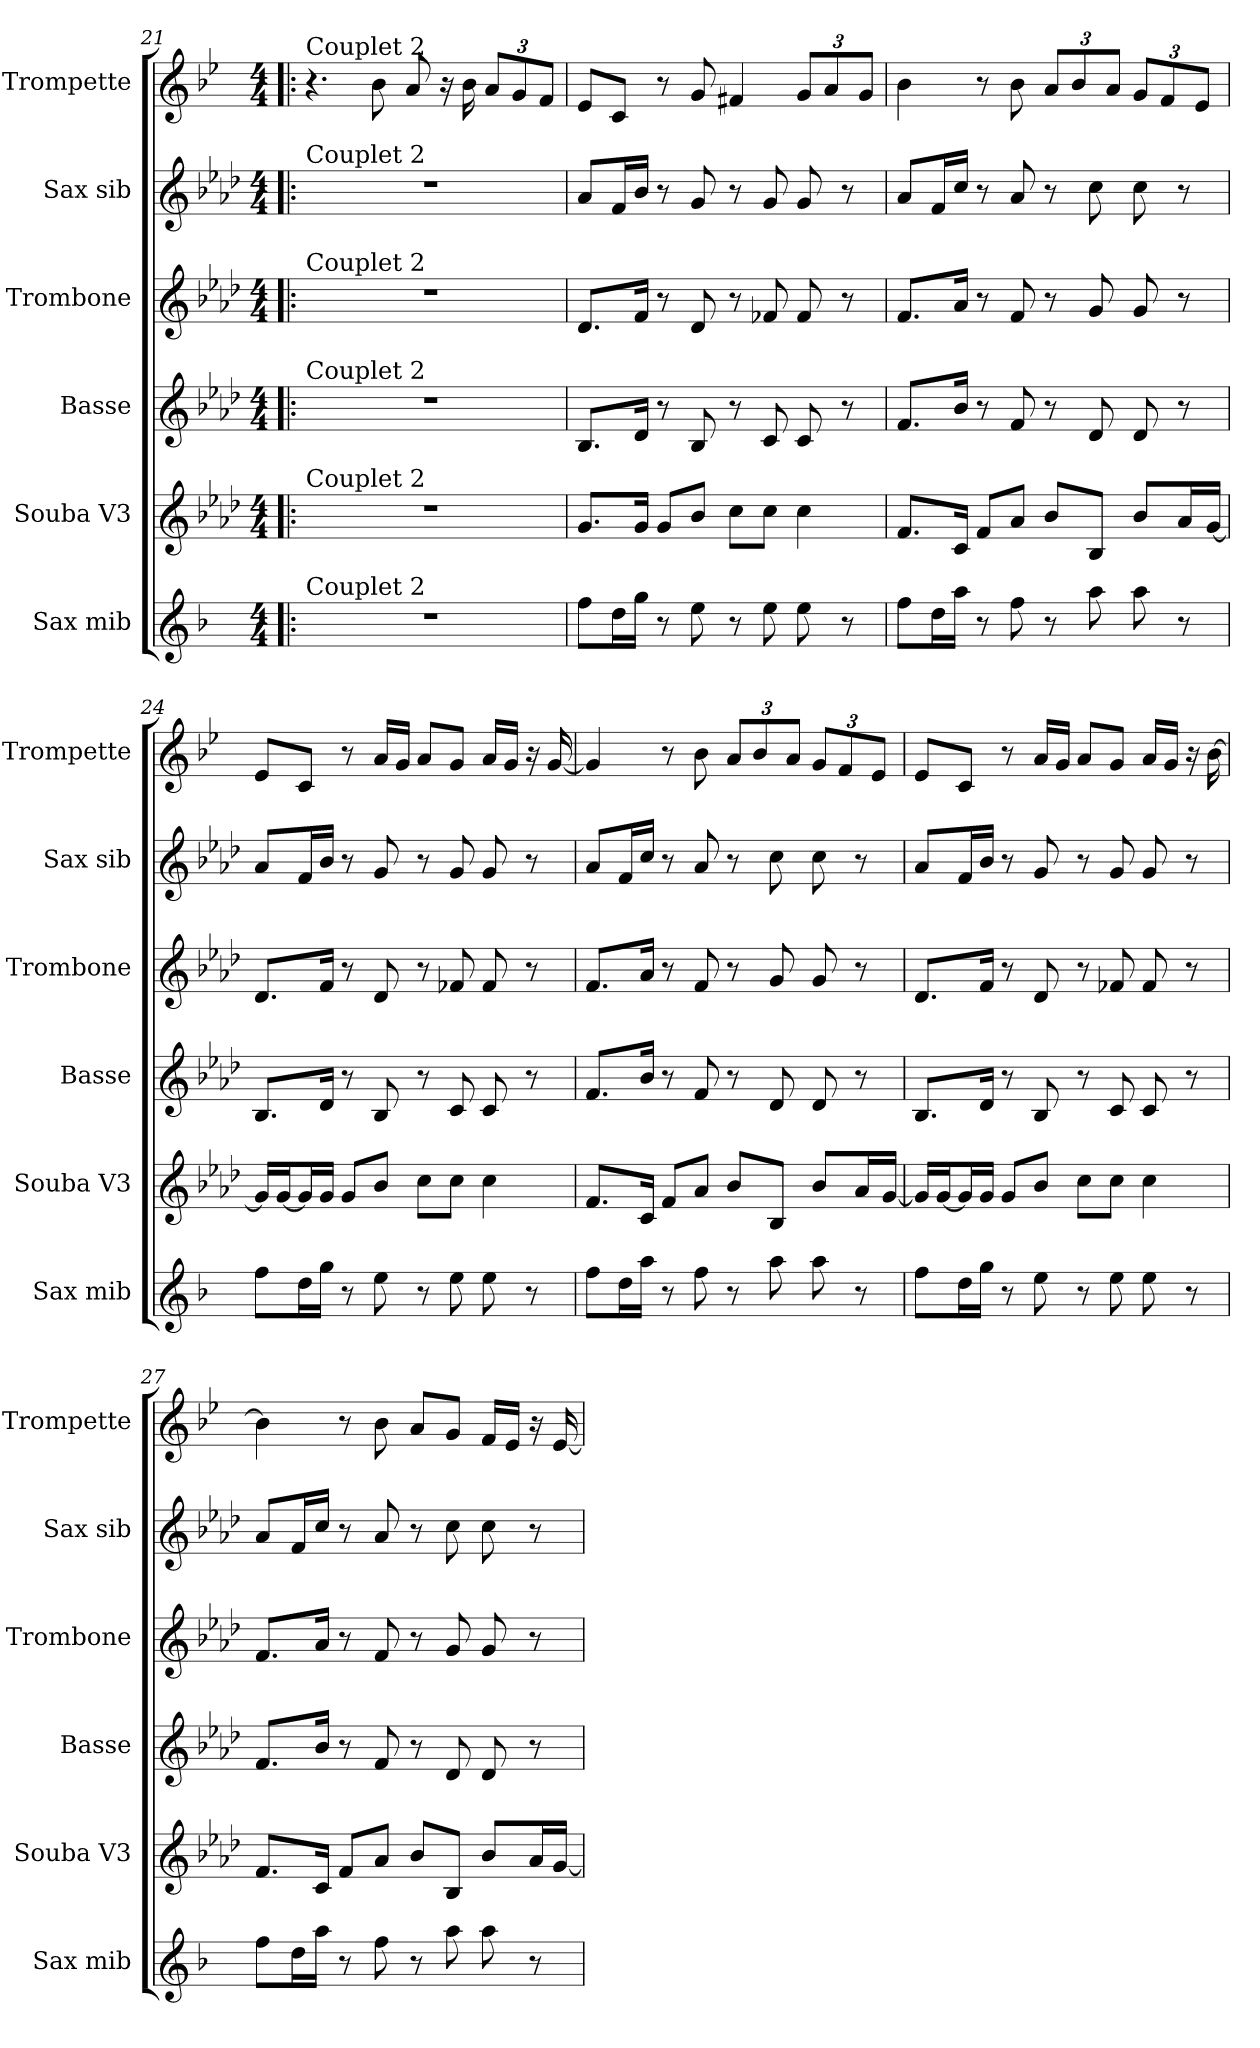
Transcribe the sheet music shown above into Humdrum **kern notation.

**kern	**kern	**kern	**kern	**kern	**kern
*part6	*part5	*part4	*part3	*part2	*part1
*staff6	*staff5	*staff4	*staff3	*staff2	*staff1
*I"Sax mib	*I"Souba V3	*I"Basse	*I"Trombone	*I"Sax sib	*I"Trompette
*I'Sax mib	*I'Souba V3	*I'Basse	*I'Trombone	*I'Sax sib	*I'Trompette
*clefG2	*clefG2	*clefG2	*clefG2	*clefG2	*clefG2
*ITrd5c9	*ITrd15c26	*ITrd8c14	*ITrd8c14	*ITrd8c14	*ITrd1c2
*k[b-e-a-d-]	*k[b-e-a-d-]	*k[b-e-a-d-]	*k[b-e-a-d-]	*k[b-e-a-d-]	*k[b-e-a-d-]
*M4/4	*M4/4	*M4/4	*M4/4	*M4/4	*M4/4
=21!|:	=21!|:	=21!|:	=21!|:	=21!|:	=21!|:
!	!	!	!	!	!LO:TX:t=Couplet 2
!	!	!	!	!LO:TX:t=Couplet 2	!
!	!	!	!LO:TX:t=Couplet 2	!	!
!	!	!LO:TX:t=Couplet 2	!	!	!
!	!LO:TX:t=Couplet 2	!	!	!	!
!LO:TX:t=Couplet 2	!	!	!	!	!
1r	1r	1r	1r	1r	4.r
.	.	.	.	.	8a-
.	.	.	.	.	8g
.	.	.	.	.	16r
.	.	.	.	.	16a-
.	.	.	.	.	12gL
.	.	.	.	.	12f
.	.	.	.	.	12e-J
=22	=22	=22	=22	=22	=22
8a-L	8.GGL	8.BB-L	8.D-L	8A-L	8d-L
16fL	.	.	.	16FL	8B-J
16b-JJ	16GGJk	16D-Jk	16FJk	16B-JJ	.
8r	8GGL	8r	8r	8r	8r
8g	8BB-J	8BB-	8D-	8G	8f
8r	8CL	8r	8r	8r	4en
8g	8CJ	8C	8F-X	8G	.
8g	4C	8C	8F-	8G	12fL
.	.	.	.	.	12g
8r	.	8r	8r	8r	.
.	.	.	.	.	12fJ
=23	=23	=23	=23	=23	=23
8a-L	8.FFL	8.FL	8.FL	8A-L	4a-
16fL	.	.	.	16FL	.
16ccJJ	16CCJk	16B-Jk	16A-Jk	16cJJ	.
8r	8FFL	8r	8r	8r	8r
8a-	8AA-J	8F	8F	8A-	8a-
8r	8BB-L	8r	8r	8r	12gL
.	.	.	.	.	12a-
8cc	8BBB-J	8D-	8G	8c	.
.	.	.	.	.	12gJ
8cc	8BB-L	8D-	8G	8c	12fL
.	.	.	.	.	12e-
8r	16AA-L	8r	8r	8r	.
.	.	.	.	.	12d-J
.	[16GGJJ	.	.	.	.
=24	=24	=24	=24	=24	=24
8a-L	16GGLL]	8.BB-L	8.D-L	8A-L	8d-L
.	[16GGJ	.	.	.	.
16fL	16GGL]	.	.	16FL	8B-J
16b-JJ	16GGJJ	16D-Jk	16FJk	16B-JJ	.
8r	8GGL	8r	8r	8r	8r
8g	8BB-J	8BB-	8D-	8G	16gLL
.	.	.	.	.	16fJJ
8r	8CL	8r	8r	8r	8gL
8g	8CJ	8C	8F-X	8G	8fJ
8g	4C	8C	8F-	8G	16gLL
.	.	.	.	.	16fJJ
8r	.	8r	8r	8r	16r
.	.	.	.	.	[16f
=25	=25	=25	=25	=25	=25
8a-L	8.FFL	8.FL	8.FL	8A-L	4f]
16fL	.	.	.	16FL	.
16ccJJ	16CCJk	16B-Jk	16A-Jk	16cJJ	.
8r	8FFL	8r	8r	8r	8r
8a-	8AA-J	8F	8F	8A-	8a-
8r	8BB-L	8r	8r	8r	12gL
.	.	.	.	.	12a-
8cc	8BBB-J	8D-	8G	8c	.
.	.	.	.	.	12gJ
8cc	8BB-L	8D-	8G	8c	12fL
.	.	.	.	.	12e-
8r	16AA-L	8r	8r	8r	.
.	.	.	.	.	12d-J
.	[16GGJJ	.	.	.	.
=26	=26	=26	=26	=26	=26
8a-L	16GGLL]	8.BB-L	8.D-L	8A-L	8d-L
.	[16GGJ	.	.	.	.
16fL	16GGL]	.	.	16FL	8B-J
16b-JJ	16GGJJ	16D-Jk	16FJk	16B-JJ	.
8r	8GGL	8r	8r	8r	8r
8g	8BB-J	8BB-	8D-	8G	16gLL
.	.	.	.	.	16fJJ
8r	8CL	8r	8r	8r	8gL
8g	8CJ	8C	8F-X	8G	8fJ
8g	4C	8C	8F-	8G	16gLL
.	.	.	.	.	16fJJ
8r	.	8r	8r	8r	16r
.	.	.	.	.	[16a-
=27	=27	=27	=27	=27	=27
8a-L	8.FFL	8.FL	8.FL	8A-L	4a-]
16fL	.	.	.	16FL	.
16ccJJ	16CCJk	16B-Jk	16A-Jk	16cJJ	.
8r	8FFL	8r	8r	8r	8r
8a-	8AA-J	8F	8F	8A-	8a-
8r	8BB-L	8r	8r	8r	8gL
8cc	8BBB-J	8D-	8G	8c	8fJ
8cc	8BB-L	8D-	8G	8c	16e-LL
.	.	.	.	.	16d-JJ
8r	16AA-L	8r	8r	8r	16r
.	[16GGJJ	.	.	.	[16d-
=	=	=	=	=	=
*-	*-	*-	*-	*-	*-
